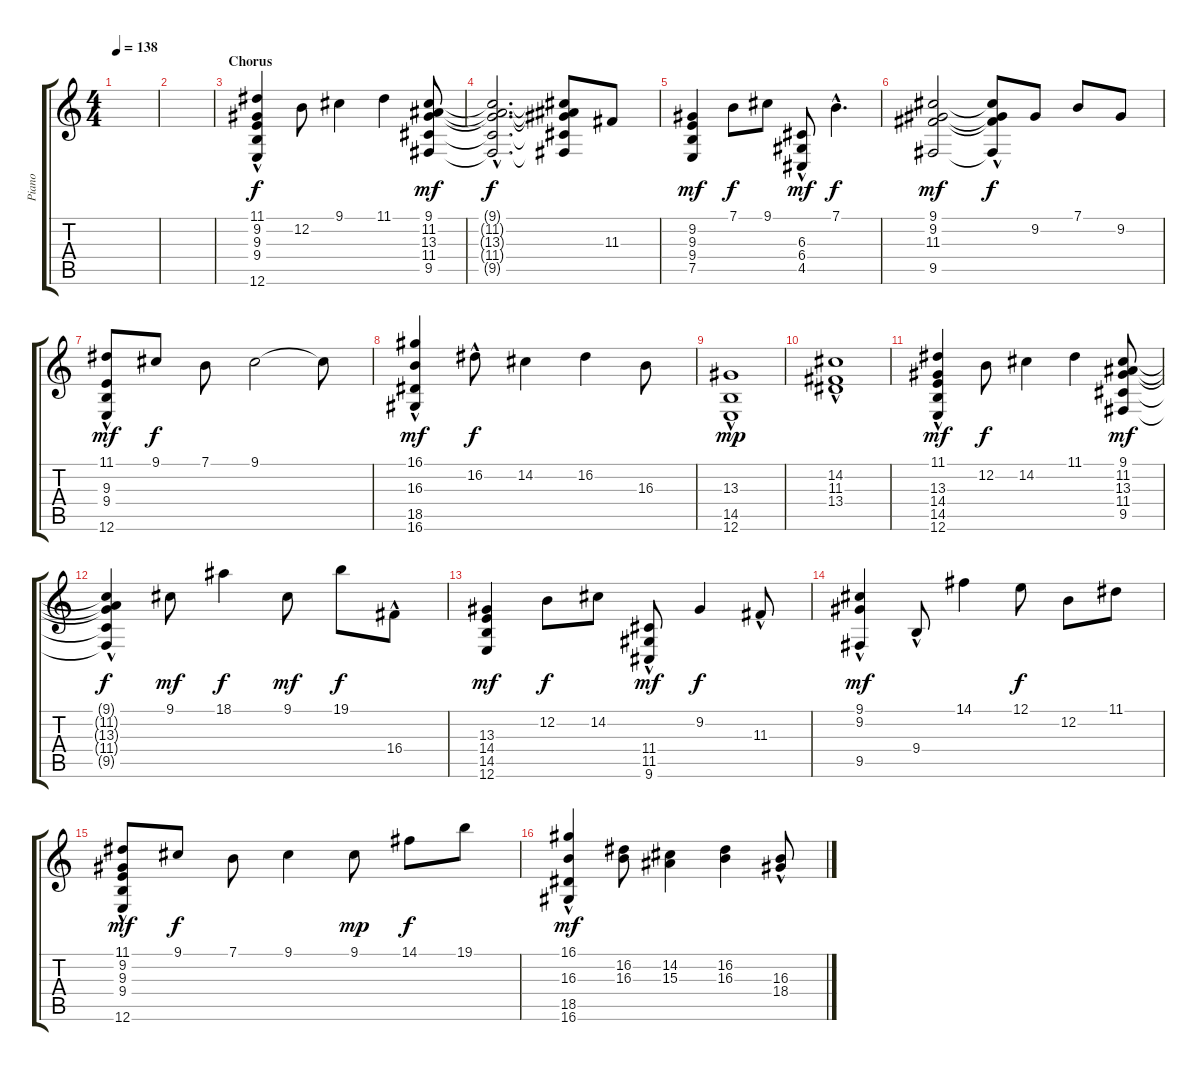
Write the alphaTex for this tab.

\track ("Piano" "Piano") {instrument brightacousticpiano}
\staff {score tabs}
\tuning (E4 B3 G3 D3 A2 E2) {hide}
\ts (4 4)
\tempo 138
\clef g2
\ks c
|
|
\section ("" "Chorus")
(11.1 9.2{hac} 9.3{hac} 9.4{hac} 12.6{hac}).4 12.2.8{dy f} 9.1.4 11.1.4 (9.1 11.2 13.3 11.4 9.5).8{dy mf} |
(9.1{hac t} 11.2{hac t} 13.3{hac t} 11.4{hac t} 9.5{hac t}).2{d dy f} (9.1{t} 11.2{t} 13.3{t} 11.4{t} 9.5{t}).8 11.3.8 |
(9.2 9.3 9.4 7.5).4{dy mf} 7.1.8{dy f} 9.1.8 (6.3{hac} 6.4{hac} 4.5{hac}).8{dy mf} 7.1{hac}.4{d dy f} |
(9.1 9.2 11.3 9.5).2{dy mf} (9.1{hac t} 9.2{t} 11.3{hac t} 9.5{hac t}).8{dy f} 9.2.8 7.1.8 9.2.8 |
(11.1 9.3{hac} 9.4{hac} 12.6{hac}).8{dy mf} 9.1.8{dy f} 7.1.8 9.1.2 9.1{t}.8 |
(16.1{hac} 16.3{hac} 18.5 16.6{hac}).4{dy mf} 16.2{hac}.8{dy f} 14.2.4 16.2.4 16.3.8 |
(13.3 14.5{hac} 12.6{hac}).1{dy mp} |
(14.2 11.3{hac} 13.4{hac}).1 |
(11.1 13.3{hac} 14.4{hac} 14.5{hac} 12.6{hac}).4{dy mf} 12.2.8{dy f} 14.2.4 11.1.4 (9.1 11.2 13.3 11.4 9.5).8{dy mf} |
(9.1{t} 11.2{t} 13.3{hac t} 11.4{t} 9.5{t}).4{dy f} 9.1.8{dy mf} 18.1.4{dy f} 9.1.8{dy mf} 19.1.8{dy f} 16.4{hac}.8 |
(13.3 14.4 14.5 12.6).4{dy mf} 12.2.8{dy f} 14.2.8 (11.4{hac} 11.5{hac} 9.6{hac}).8{dy mf} 9.2.4{dy f} 11.3{hac}.8 |
(9.1{hac} 9.2 9.5{hac}).4{dy mf} 9.4{hac}.8 14.1.4 12.1.8{dy f} 12.2.8 11.1.8 |
(11.1 9.2{hac} 9.3{hac} 9.4{hac} 12.6{hac}).8{dy mf} 9.1.8{dy f} 7.1.8 9.1.4 9.1.8{dy mp} 14.1.8{dy f} 19.1.8 |
(16.1 16.3 18.5 16.6{hac}).4{dy mf} (16.2 16.3).8 (14.2 15.3).4 (16.2 16.3).4 (16.3{hac} 18.4).8
